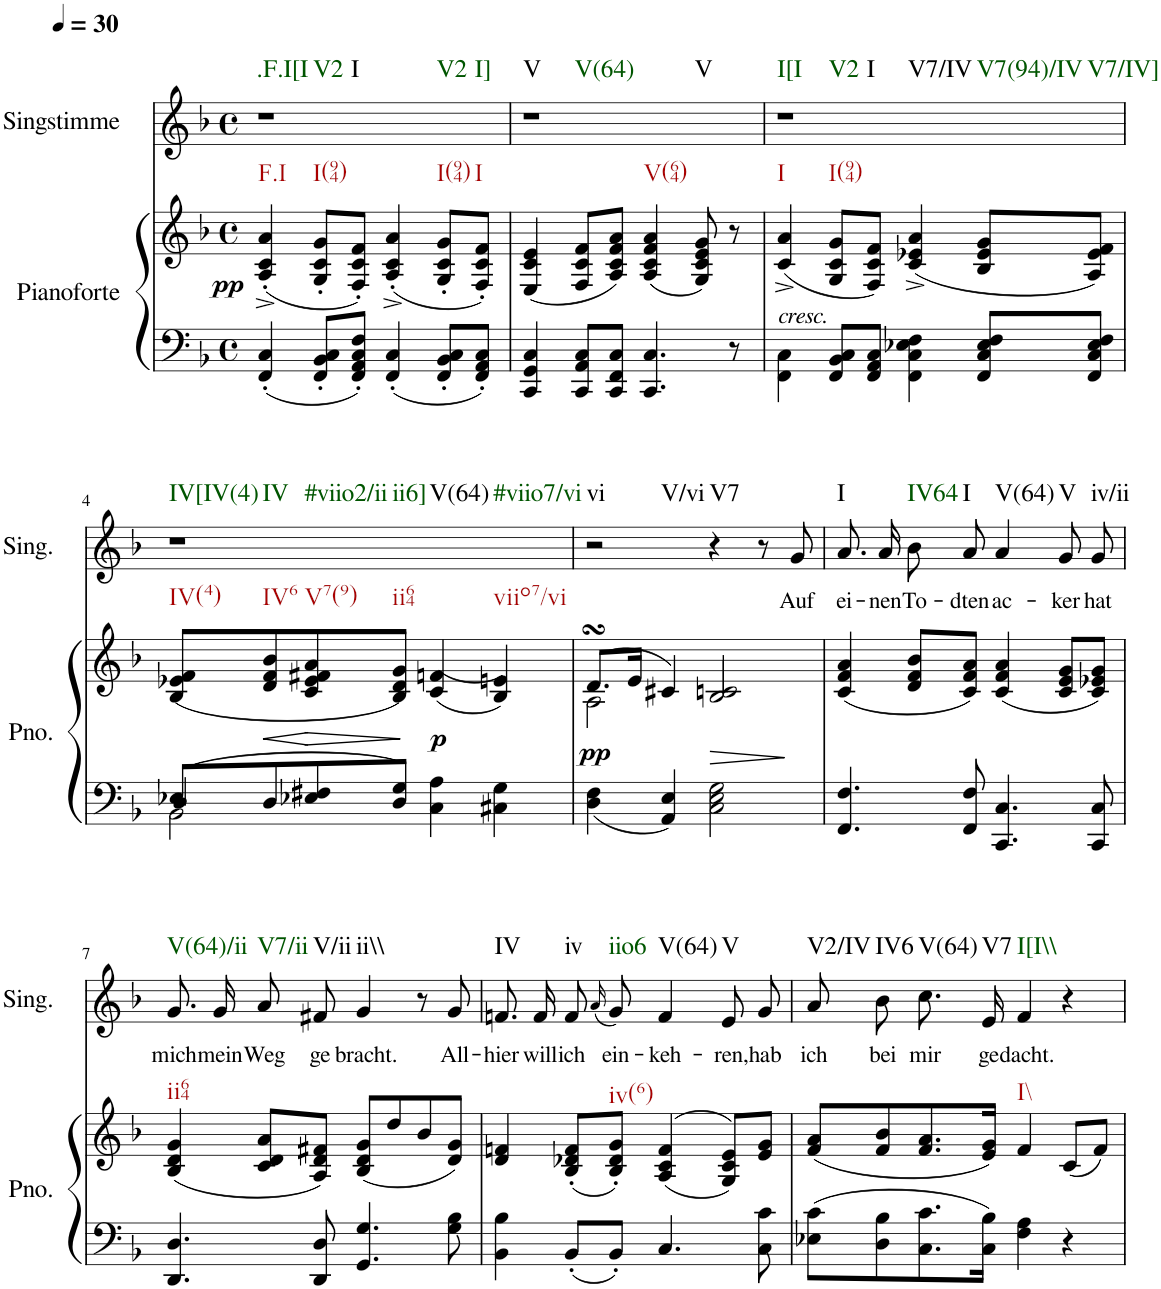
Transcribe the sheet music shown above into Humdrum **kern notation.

**kern	**kern	**dynam	**kern	**text	**harte
*part2	*part2	*part2	*part1	*part1	*part1
*staff3	*staff2	*staff2/3	*staff1	*staff1	*
*I"Pianoforte	*	*	*I"Singstimme	*	*
*I'Pno.	*	*	*I'Sing.	*	*
*clefF4	*clefG2	*	*clefG2	*	*
*k[b-]	*k[b-]	*	*k[b-]	*	*
*M4/4	*M4/4	*	*M4/4	*	*
*met(c)	*met(c)	*	*met(c)	*	*
*MM30	*MM30	*	*MM30	*	*
=1	=1	=1	=1	=1	=1
!	!	!LO:DY:b	!	!	!LO:H:n=1:kt=.F.I[I
!	!	!	!	!	!LO:H:n=2:kt=V2
!	!	!	!	!	!LO:H:n=3:kt=I
!	!	!	!	!	!LO:H:n=4:kt=V2
!	!	!	!	!	!LO:H:n=5:kt=I]
4FF/'< 4C/'<	(4A/'^ 4c/'^ 4a/'^	pp	1r	.	N N N N N
8FF/' 8BB-/' 8C/'L	8G/' 8c/' 8g/'L	.	.	.	.
8FF/' 8AA/' 8C/' 8F/'J	8F/' 8c/' 8f/'J)	.	.	.	.
4FF/' 4C/'	(4A/'^ 4c/'^ 4a/'^	.	.	.	.
8FF/' 8BB-/' 8C/'L	8G/' 8c/' 8g/'L	.	.	.	.
8FF/' 8AA/' 8C/'J	8F/' 8c/' 8f/'J)	.	.	.	.
=2	=2	=2	=2	=2	=2
!	!	!	!	!	!LO:H:n=1:kt=V
!	!	!	!	!	!LO:H:n=2:kt=V(64)
!	!	!	!	!	!LO:H:n=3:kt=V
4CC/ 4GG/ 4C/	(4E/ 4c/ 4e/	.	1r	.	N N N
8CC/ 8AA/ 8C/L	8F/ 8c/ 8f/L	.	.	.	.
8CC/ 8FF/ 8C/J	8A/ 8c/ 8f/ 8a/J)	.	.	.	.
4.CC/ 4.C/	(4A/ 4c/ 4f/ 4a/	.	.	.	.
.	8G/ 8c/ 8e/ 8g/)	.	.	.	.
8r	8r	.	.	.	.
=3	=3	=3	=3	=3	=3
!	!LO:TX:b:i:t=cresc.	!	!	!	!LO:H:n=1:kt=I[I
!	!	!	!	!	!LO:H:n=2:kt=V2
!	!	!	!	!	!LO:H:n=3:kt=I
!	!	!	!	!	!LO:H:n=4:kt=V7/IV
!	!	!	!	!	!LO:H:n=5:kt=V7(94)/IV
!	!	!	!	!	!LO:H:n=6:kt=V7/IV]
4FF\ 4C\	(4c/^ 4a/^	.	1r	.	N N N N N N
8FF/ 8BB-/ 8C/L	8G/ 8c/ 8g/L	.	.	.	.
8FF/ 8AA/ 8C/J	8F/ 8c/ 8f/J)	.	.	.	.
4FF\ 4C\ 4E-X\ 4F\	(4c/^ 4e-X/^ 4a/^	.	.	.	.
8FF/ 8C/ 8E-/ 8F/L	8B-/ 8e-/ 8g/L	.	.	.	.
8FF/ 8C/ 8E-/ 8F/J	8A/ 8e-/ 8f/J)	.	.	.	.
!!LO:LB:g=z
=4	=4	=4	=4	=4	=4
*^	*	*	*	*	*
*	*^	*	*	*	*	*
!	!	!	!	!	!	!	!LO:H:n=1:kt=IV[IV(4)
!	!	!	!	!	!	!	!LO:H:n=2:kt=IV
!	!	!	!	!	!	!	!LO:H:n=3:kt=#viio2/ii
!	!	!	!	!	!	!	!LO:H:n=4:kt=ii6]
!	!	!	!	!	!	!	!LO:H:n=5:kt=V(64)
!	!	!	!	!	!	!	!LO:H:n=6:kt=#viio7/vi
8E-X/L	2BB-\	4F/	(8B-/ 8e-X/ 8f/L	.	1r	.	N N N N N N
!	!	!	!	!LO:HP:b	!	!	!
8D/	.	.	8d/ 8f/ 8b-/	<	.	.	.
!	!	!	!	!LO:HP:n=1:b	!	!	!
8E-X/ 8F#X/	.	4ryy	8c/ 8e-/ 8f#X/ 8a/	[ >	.	.	.
8D/ 8G/J	.	.	8B-/ 8d/ 8g/J)	]	.	.	.
!	!	!	!	!LO:DY:b	!	!	!
4C\ 4A\	2ryy	2ryy	((4c/ 4fn/	p	.	.	.
4C#X\ 4G\	.	.	4B-/ 4en/))	.	.	.	.
*v	*v	*v	*	*	*	*	*
=5	=5	=5	=5	=5	=5
*	*^	*	*	*	*
!	!	!	!LO:DY:a=2	!	!	!LO:H:n=1:kt=vi
!	!	!	!	!	!	!LO:H:n=2:kt=V/vi
4D\ 4F\	(8.dsSSS/L	2A\	pp	2r	.	N N
.	16e/Jk	.	.	.	.	.
4AA/ 4E/	4c#X/)	.	.	.	.	.
!	!	!	!LO:HP:b	!	!	!LO:H:kt=V7
2C\ 2E\ 2G\	2cn/	2B-/	>	4r	.	N
.	.	.	.	8r	.	.
!	!	!	!	!	!LO:LY:b	!
.	.	.	.	8g/	Auf	.
*	*v	*v	*	*	*	*
.	.	]	.	.	.
=6	=6	=6	=6	=6	=6
!	!	!	!	!LO:LY:b	!LO:H:kt=I
4.FF/ 4.F/	(4c/ 4f/ 4a/	.	8.a/L	ei-	N
!	!	!	!	!LO:LY:b	!
.	.	.	16a/Jk	-nen	.
!	!	!	!	!LO:LY:b	!LO:H:kt=IV64
.	8d/ 8f/ 8b-/L	.	8b-\	To-	N
!	!	!	!	!LO:LY:b	!LO:H:kt=I
8FF/ 8F/	8c/ 8f/ 8a/J)	.	8a/	-dten	N
!	!	!	!	!LO:LY:b	!LO:H:kt=V(64)
4.CC/ 4.C/	(4c/ 4f/ 4a/	.	4a/	-ac-	N
!	!	!	!	!LO:LY:b	!LO:H:kt=V
.	8c/ 8e/ 8g/L	.	8g/	-ker	N
!	!	!	!	!LO:LY:b	!LO:H:kt=iv/ii
8CC/ 8C/	8c/ 8e-X/ 8g/J)	.	8g/	hat	N
!!LO:LB:g=z
=7	=7	=7	=7	=7	=7
!	!	!	!	!LO:LY:b	!LO:H:kt=V(64)/ii
4.DD/ 4.D/	(4B-/ 4d/ 4g/	.	8.g/L	mich	N
!	!	!	!	!LO:LY:b	!
.	.	.	16g/Jk	mein	.
!	!	!	!	!LO:LY:b	!LO:H:kt=V7/ii
.	8c/ 8d/ 8a/L	.	8a/	Weg	N
!	!	!	!	!LO:LY:b	!LO:H:kt=V/ii
8DD/ 8D/	8A/ 8d/ 8f#X/J)	.	8f#X/	ge-	N
!	!	!	!	!LO:LY:b	!LO:H:kt=ii\\
4.GG/ 4.G/	(8B-/ 8d/ 8g/L	.	4g/	-bracht.	N
.	8dd/	.	.	.	.
.	8b-/	.	8r	.	.
!	!	!	!	!LO:LY:b	!
8G\ 8B-\	8d/ 8g/J)	.	8g/	All-	.
=8	=8	=8	=8	=8	=8
!	!	!	!	!LO:LY:b	!LO:H:kt=IV
4BB-\ 4B-\	4d/ 4fn/	.	8.fn/L	-hier	N
!	!	!	!	!LO:LY:b	!
.	.	.	16f/Jk	will	.
!	!	!	!	!LO:LY:b	!LO:H:kt=iv
8BB-'/L	(8B-/' 8d-X/' 8f/'L	.	8f/	ich	N
.	.	.	(16qa/	.	.
!	!	!	!	!LO:LY:b	!LO:H:kt=iio6
8BB-'/J	8B-/' 8d-/' 8g/'J)	.	8g/)	ein-	N
!	!	!	!	!LO:LY:b	!LO:H:kt=V(64)
4.C/	(>(4A/ 4c/ 4f/	.	4f/	-keh-	N
!	!	!	!	!LO:LY:b	!LO:H:kt=V
.	8G/ 8c/ 8e/L))	.	8e/L	-ren,	N
!	!	!	!	!LO:LY:b	!
8C\ 8c\	8e/ 8g/J	.	8g/J	hab	.
=9	=9	=9	=9	=9	=9
!	!	!	!	!LO:LY:b	!LO:H:kt=V2/IV
8E-X\ 8c\L	(8f/ 8a/L	.	8a/	ich	N
!	!	!	!	!LO:LY:b	!LO:H:kt=IV6
8D\ 8B-\	8f/ 8b-/	.	8b-\	bei	N
!	!	!	!	!LO:LY:b	!LO:H:kt=V(64)
8.C\ 8.c\	8.f/ 8.a/	.	8.cc\	mir	N
!	!	!	!	!LO:LY:b	!LO:H:kt=V7
16C\ 16B-\Jk	16e/ 16g/Jk)	.	16e/	ge-	N
!	!	!	!	!LO:LY:b	!LO:H:kt=I[I\\
4F\ 4A\	4f/	.	4f/	-dacht.	N
4r	(8c/L	.	4r	.	.
.	8f/J)	.	.	.	.
=	=	=	=	=	=
*-	*-	*-	*-	*-	*-
